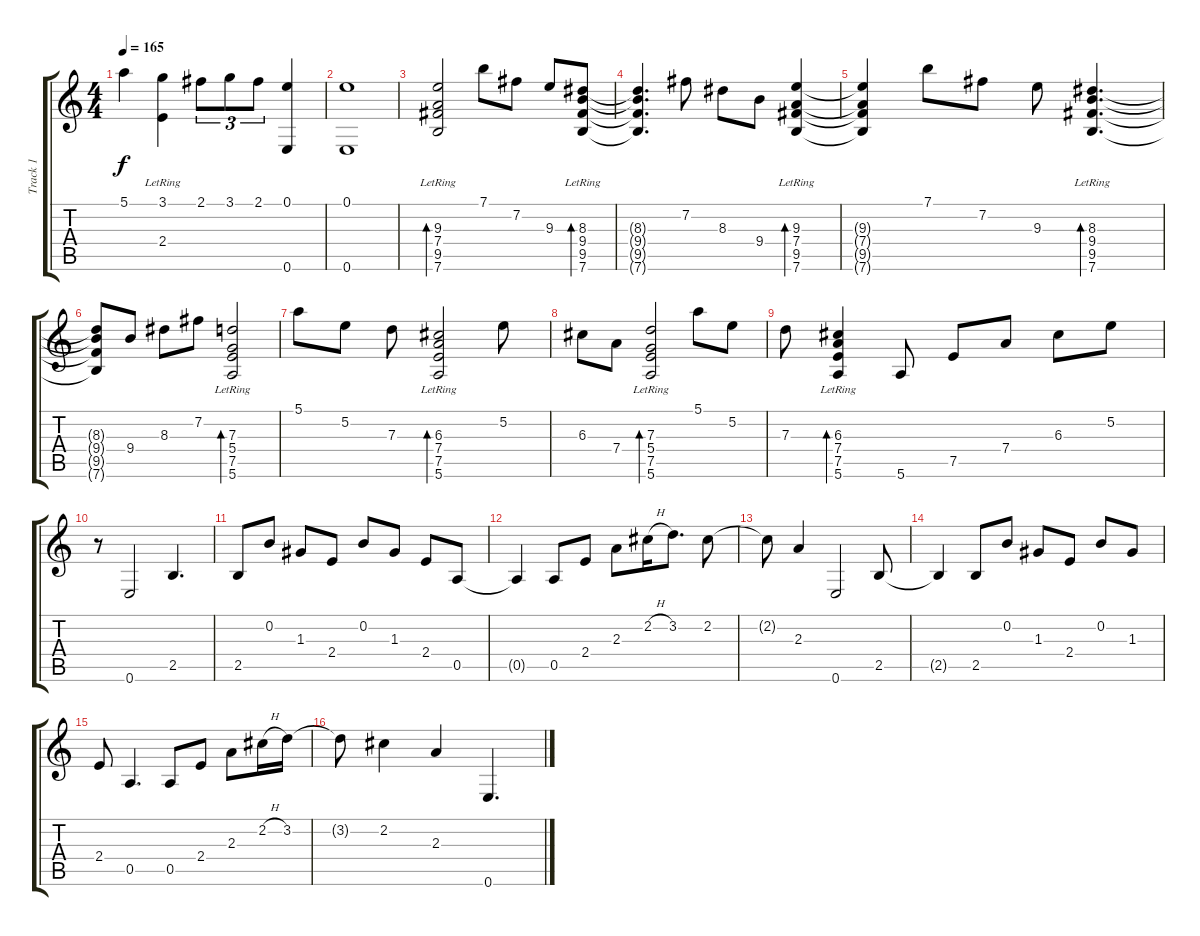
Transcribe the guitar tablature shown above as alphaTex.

\track ("Track 1" "Track 1") {instrument electricguitarclean}
\staff {score tabs}
\tuning (E4 B3 G3 D3 A2 E2) {hide}
\ts (4 4)
\tempo 165
\clef g2
\ks c
5.1.4{dy f} (3.1{lr} 2.4{lr}).4 2.1.8{tu (3 2)} 3.1.8{tu (3 2)} 2.1.8{tu (3 2)} (0.1 0.6).4 |
(0.1 0.6).1 |
(9.3{lr} 7.4{lr} 9.5{lr} 7.6{lr}).2{bd 240} 7.1.8 7.2.8 9.3.8 (8.3{lr} 9.4{lr} 9.5{lr} 7.6{lr}).8{bd 240} |
(8.3{t} 9.4{t} 9.5{t} 7.6{t}).4{d} 7.2.8 8.3.8 9.4.8 (9.3{lr} 7.4{lr} 9.5{lr} 7.6{lr}).4{bd 240} |
(9.3{t} 7.4{t} 9.5{t} 7.6{t}).4 7.1.8 7.2.8 9.3.8 (8.3{lr} 9.4{lr} 9.5{lr} 7.6{lr}).4{d bd 240} |
(8.3{t} 9.4{t} 9.5{t} 7.6{t}).8 9.4.8 8.3.8 7.2.8 (7.3{lr} 5.4{lr} 7.5{lr} 5.6{lr}).2{bd 240} |
5.1.8 5.2.8 7.3.8 (6.3{lr} 7.4{lr} 7.5{lr} 5.6{lr}).2{bd 240} 5.2.8 |
6.3.8 7.4.8 (7.3{lr} 5.4{lr} 7.5{lr} 5.6{lr}).2{bd 240} 5.1.8 5.2.8 |
7.3.8 (6.3{lr} 7.4{lr} 7.5{lr} 5.6{lr}).4{bd 240} 5.6.8 7.5.8 7.4.8 6.3.8 5.2.8 |
r.8 0.6.2 2.5.4{d} |
2.5.8 0.2.8 1.3.8 2.4.8 0.2.8 1.3.8 2.4.8 0.5.8 |
0.5{t}.4 0.5.8 2.4.8 2.3.8 2.2{h}.16 3.2.8{d} 2.2.8 |
2.2{t}.8 2.3.4 0.6.2 2.5.8 |
2.5{t}.4 2.5.8 0.2.8 1.3.8 2.4.8 0.2.8 1.3.8 |
2.4.8 0.5.4{d} 0.5.8 2.4.8 2.3.8 2.2{h}.16 3.2.16 |
3.2{t}.8 2.2.4 2.3.4 0.6.4{d}
